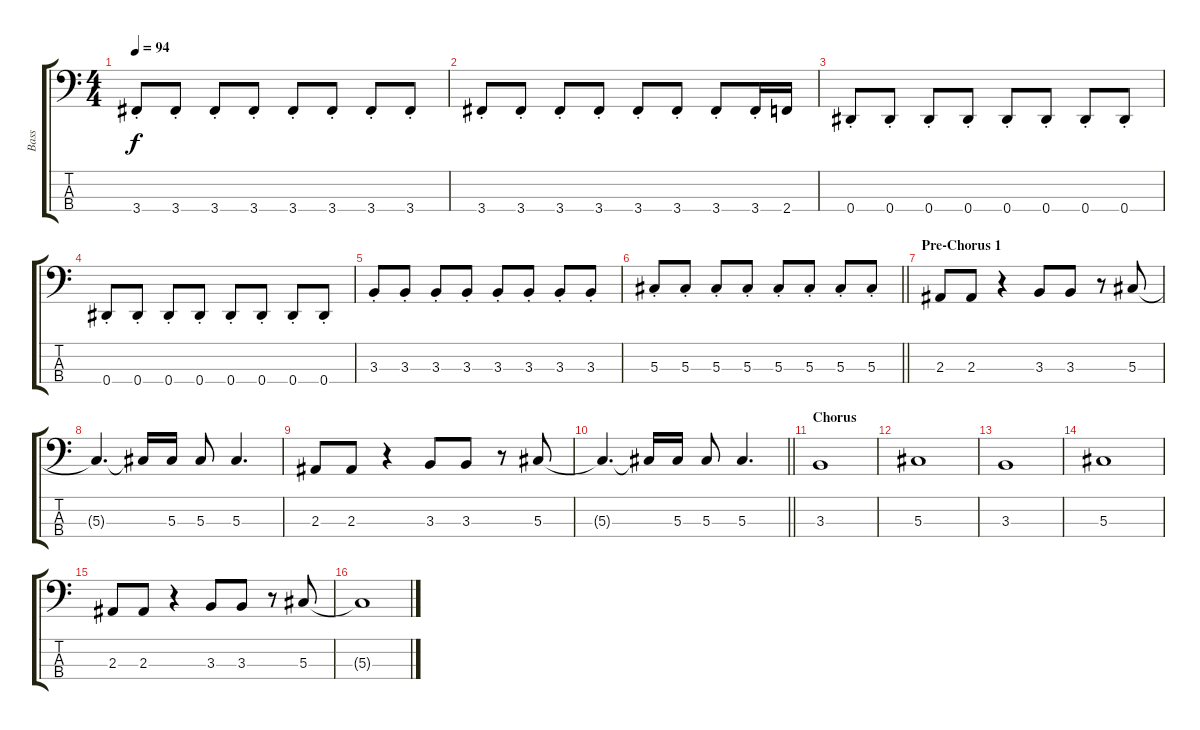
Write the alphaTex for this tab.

\track ("Bass" "Bass") {instrument electricbassfinger}
\staff {score tabs}
\tuning (Gb2 Db2 Ab1 Eb1) {hide}
\ts (4 4)
\tempo 94
\clef f4
\ks c
3.4{st}.8{dy f} 3.4{st}.8 3.4{st}.8 3.4{st}.8 3.4{st}.8 3.4{st}.8 3.4{st}.8 3.4{st}.8 |
3.4{st}.8 3.4{st}.8 3.4{st}.8 3.4{st}.8 3.4{st}.8 3.4{st}.8 3.4{st}.8 3.4{st}.16 2.4.16 |
0.4{st}.8 0.4{st}.8 0.4{st}.8 0.4{st}.8 0.4{st}.8 0.4{st}.8 0.4{st}.8 0.4{st}.8 |
0.4{st}.8 0.4{st}.8 0.4{st}.8 0.4{st}.8 0.4{st}.8 0.4{st}.8 0.4{st}.8 0.4{st}.8 |
3.3{st}.8 3.3{st}.8 3.3{st}.8 3.3{st}.8 3.3{st}.8 3.3{st}.8 3.3{st}.8 3.3{st}.8 |
\barLineRight lightlight
5.3{st}.8 5.3{st}.8 5.3{st}.8 5.3{st}.8 5.3{st}.8 5.3{st}.8 5.3{st}.8 5.3{st}.8 |
\section ("" "Pre-Chorus 1")
2.3.8 2.3.8 r.4 3.3.8 3.3.8 r.8 5.3.8 |
5.3{t}.4{d} 5.3{t}.16 5.3.16 5.3.8 5.3.4{d} |
2.3.8 2.3.8 r.4 3.3.8 3.3.8 r.8 5.3.8 |
\barLineRight lightlight
5.3{t}.4{d} 5.3{t}.16 5.3.16 5.3.8 5.3.4{d} |
\section ("" "Chorus")
3.3.1 |
5.3.1 |
3.3.1 |
5.3.1 |
2.3.8 2.3.8 r.4 3.3.8 3.3.8 r.8 5.3.8 |
5.3{t}.1
